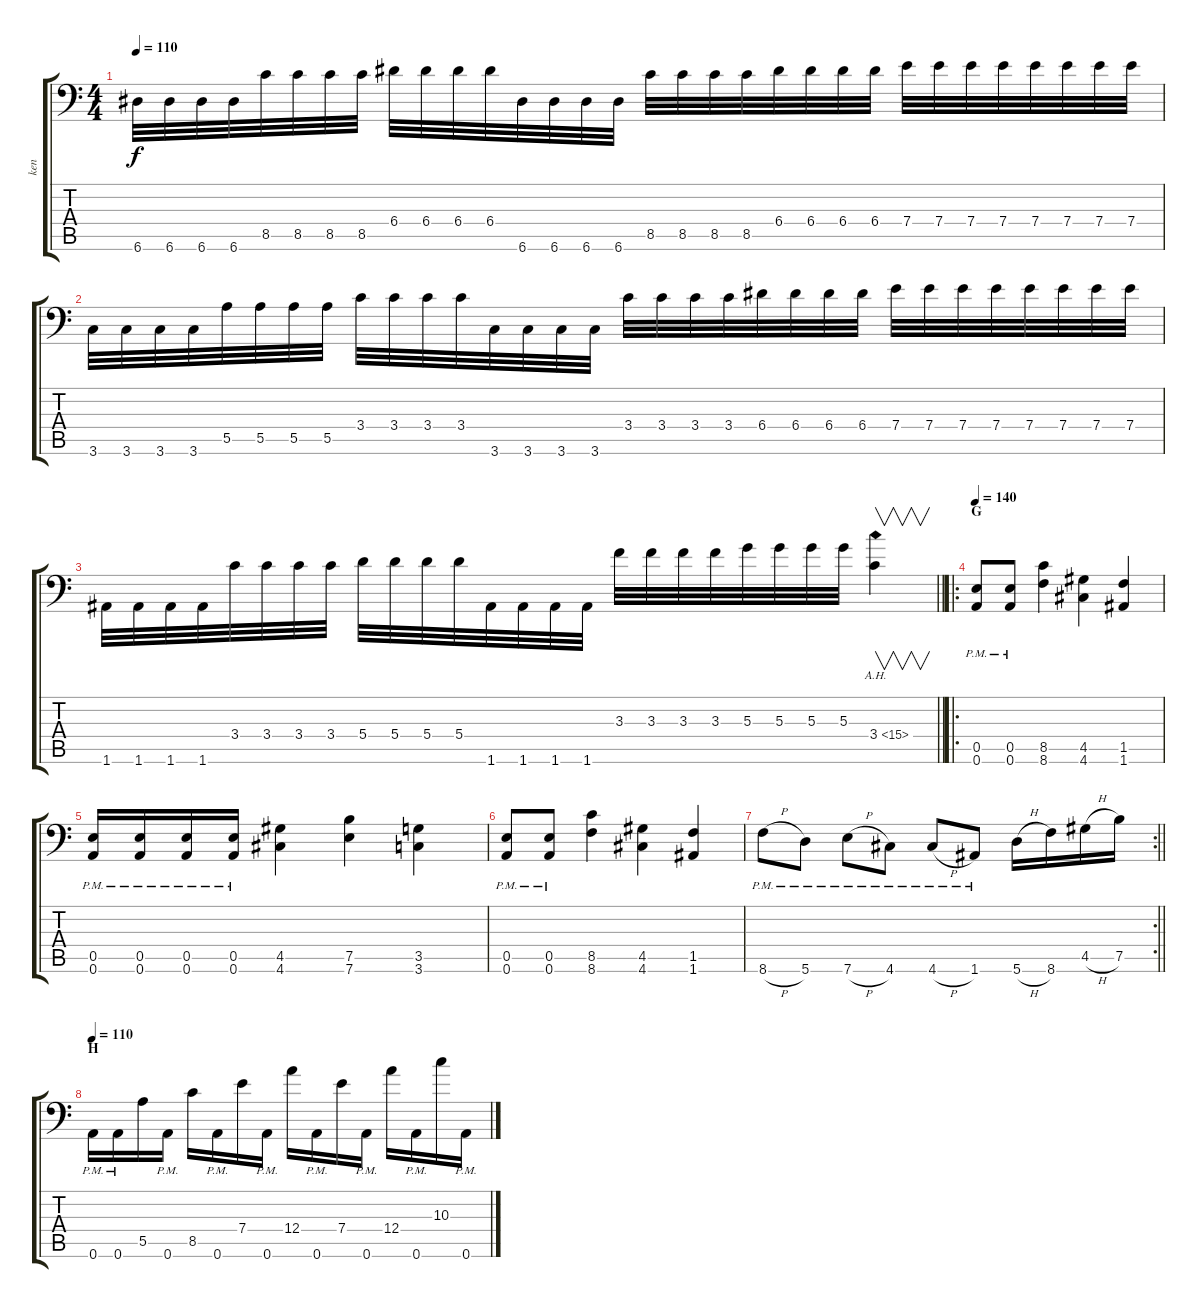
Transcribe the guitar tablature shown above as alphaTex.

\track ("ken" "ken") {instrument distortionguitar}
\staff {score tabs}
\tuning (B3 Gb3 D3 A2 E2 A1) {hide}
\ts (4 4)
\tempo 110
\clef f4
\ks c
6.6.32{dy f} 6.6.32 6.6.32 6.6.32 8.5.32 8.5.32 8.5.32 8.5.32 6.4.32 6.4.32 6.4.32 6.4.32 6.6.32 6.6.32 6.6.32 6.6.32 8.5.32 8.5.32 8.5.32 8.5.32 6.4.32 6.4.32 6.4.32 6.4.32 7.4.32 7.4.32 7.4.32 7.4.32 7.4.32 7.4.32 7.4.32 7.4.32 |
3.6.32 3.6.32 3.6.32 3.6.32 5.5.32 5.5.32 5.5.32 5.5.32 3.4.32 3.4.32 3.4.32 3.4.32 3.6.32 3.6.32 3.6.32 3.6.32 3.4.32 3.4.32 3.4.32 3.4.32 6.4.32 6.4.32 6.4.32 6.4.32 7.4.32 7.4.32 7.4.32 7.4.32 7.4.32 7.4.32 7.4.32 7.4.32 |
\barLineRight lightlight
1.6.32 1.6.32 1.6.32 1.6.32 3.4.32 3.4.32 3.4.32 3.4.32 5.4.32 5.4.32 5.4.32 5.4.32 1.6.32 1.6.32 1.6.32 1.6.32 3.3.32 3.3.32 3.3.32 3.3.32 5.3.32 5.3.32 5.3.32 5.3.32 3.4{ah 12}.4{v} |
\ro
\section ("" "G")
\tempo 140
(0.5 0.6{pm}).8 (0.5 0.6{pm}).8 (8.5 8.6).4 (4.5 4.6).4 (1.5 1.6).4 |
(0.5 0.6{pm}).16 (0.5 0.6{pm}).16 (0.5 0.6{pm}).16 (0.5 0.6{pm}).16 (4.5 4.6).4 (7.5 7.6).4 (3.5 3.6).4 |
(0.5 0.6{pm}).8 (0.5 0.6{pm}).8 (8.5 8.6).4 (4.5 4.6).4 (1.5 1.6).4 |
\rc 2
\barLineRight lightlight
8.6{h pm}.8 5.6{pm}.8 7.6{h pm}.8 4.6{pm}.8 4.6{h pm}.8 1.6{pm}.8 5.6{h}.16 8.6.16 4.5{h}.16 7.5.16 |
\section ("" "H")
\tempo 110
0.6{pm}.16 0.6{pm}.16 5.5.16 0.6{pm}.16 8.5.16 0.6{pm}.16 7.4.16 0.6{pm}.16 12.4.16 0.6{pm}.16 7.4.16 0.6{pm}.16 12.4.16 0.6{pm}.16 10.3.16 0.6{pm}.16
